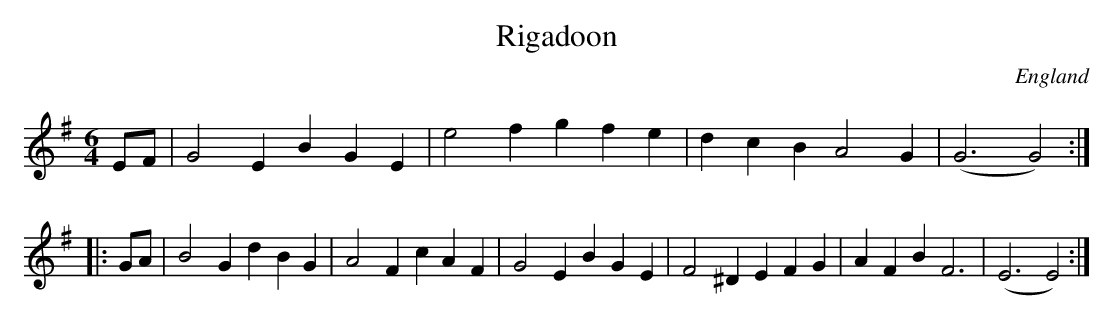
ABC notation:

X:1
T:Rigadoon
L:1/4
M:6/4
O:England
K:G
E/F/ |\
G2E BGE | e2f gfe | dcB A2G | (G3 G2) ::
G/A/ |\
B2G dBG | A2F cAF | G2E BGE | F2^D EFG | AFB F3 | (E3 E2) :|
